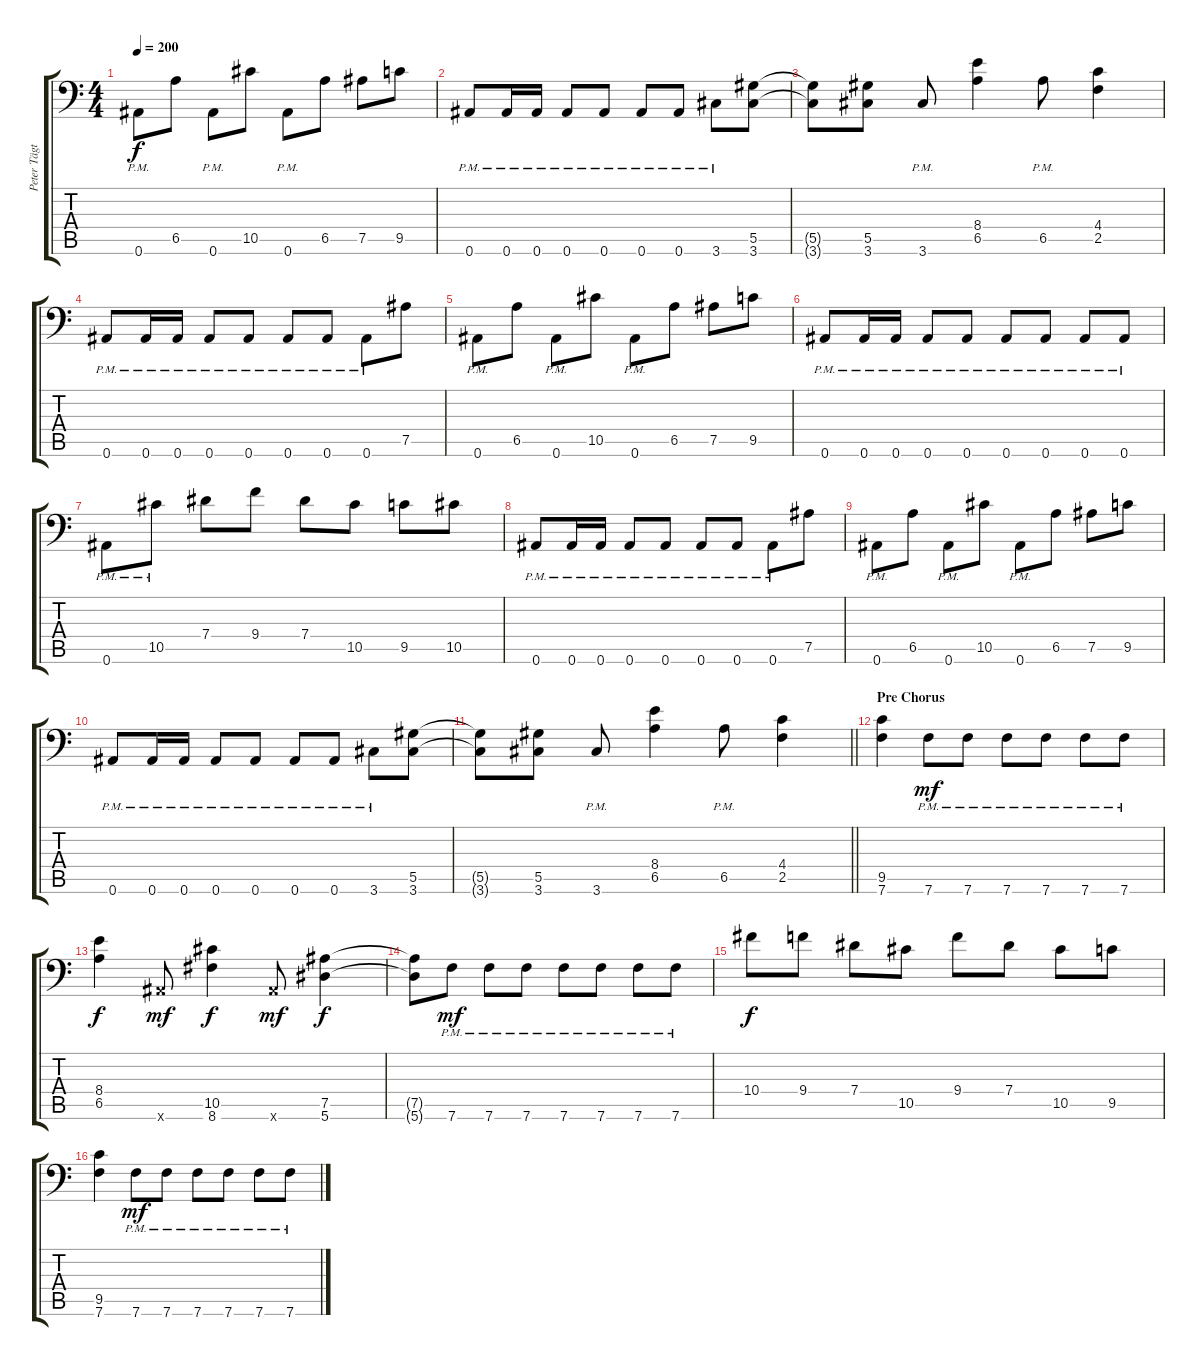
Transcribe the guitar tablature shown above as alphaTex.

\track ("Peter Tägtgren " "Peter Tägt") {instrument distortionguitar}
\staff {score tabs}
\tuning (Bb3 F3 Db3 Ab2 Eb2 Bb1) {hide}
\ts (4 4)
\tempo 200
\clef f4
\ks c
0.6{pm}.8{dy f} 6.5.8 0.6{pm}.8 10.5.8 0.6{pm}.8 6.5.8 7.5.8 9.5.8 |
0.6{pm}.8 0.6{pm}.16 0.6{pm}.16 0.6{pm}.8 0.6{pm}.8 0.6{pm}.8 0.6{pm}.8 3.6{pm}.8 (5.5 3.6).8 |
(5.5{t} 3.6{t}).8 (5.5 3.6).8 3.6{pm}.8 (8.4 6.5).4 6.5{pm}.8 (4.4 2.5).4 |
0.6{pm}.8 0.6{pm}.16 0.6{pm}.16 0.6{pm}.8 0.6{pm}.8 0.6{pm}.8 0.6{pm}.8 0.6{pm}.8 7.5.8 |
0.6{pm}.8 6.5.8 0.6{pm}.8 10.5.8 0.6{pm}.8 6.5.8 7.5.8 9.5.8 |
0.6{pm}.8 0.6{pm}.16 0.6{pm}.16 0.6{pm}.8 0.6{pm}.8 0.6{pm}.8 0.6{pm}.8 0.6{pm}.8 0.6{pm}.8 |
0.6{pm}.8 10.5{pm}.8 7.4.8 9.4.8 7.4.8 10.5.8 9.5.8 10.5.8 |
0.6{pm}.8 0.6{pm}.16 0.6{pm}.16 0.6{pm}.8 0.6{pm}.8 0.6{pm}.8 0.6{pm}.8 0.6{pm}.8 7.5.8 |
0.6{pm}.8 6.5.8 0.6{pm}.8 10.5.8 0.6{pm}.8 6.5.8 7.5.8 9.5.8 |
0.6{pm}.8 0.6{pm}.16 0.6{pm}.16 0.6{pm}.8 0.6{pm}.8 0.6{pm}.8 0.6{pm}.8 3.6{pm}.8 (5.5 3.6).8 |
\barLineRight lightlight
(5.5{t} 3.6{t}).8 (5.5 3.6).8 3.6{pm}.8 (8.4 6.5).4 6.5{pm}.8 (4.4 2.5).4 |
\section ("" "Pre Chorus")
(9.5 7.6).4 7.6{pm}.8{dy mf} 7.6{pm}.8 7.6{pm}.8 7.6{pm}.8 7.6{pm}.8 7.6{pm}.8 |
(8.4 6.5).4{dy f} 0.6{x}.8{dy mf} (10.5 8.6).4{dy f} 0.6{x}.8{dy mf} (7.5 5.6).4{dy f} |
(7.5{t} 5.6{t}).8 7.6{pm}.8{dy mf} 7.6{pm}.8 7.6{pm}.8 7.6{pm}.8 7.6{pm}.8 7.6{pm}.8 7.6{pm}.8 |
10.4.8{dy f} 9.4.8 7.4.8 10.5.8 9.4.8 7.4.8 10.5.8 9.5.8 |
(9.5 7.6).4 7.6{pm}.8{dy mf} 7.6{pm}.8 7.6{pm}.8 7.6{pm}.8 7.6{pm}.8 7.6{pm}.8
